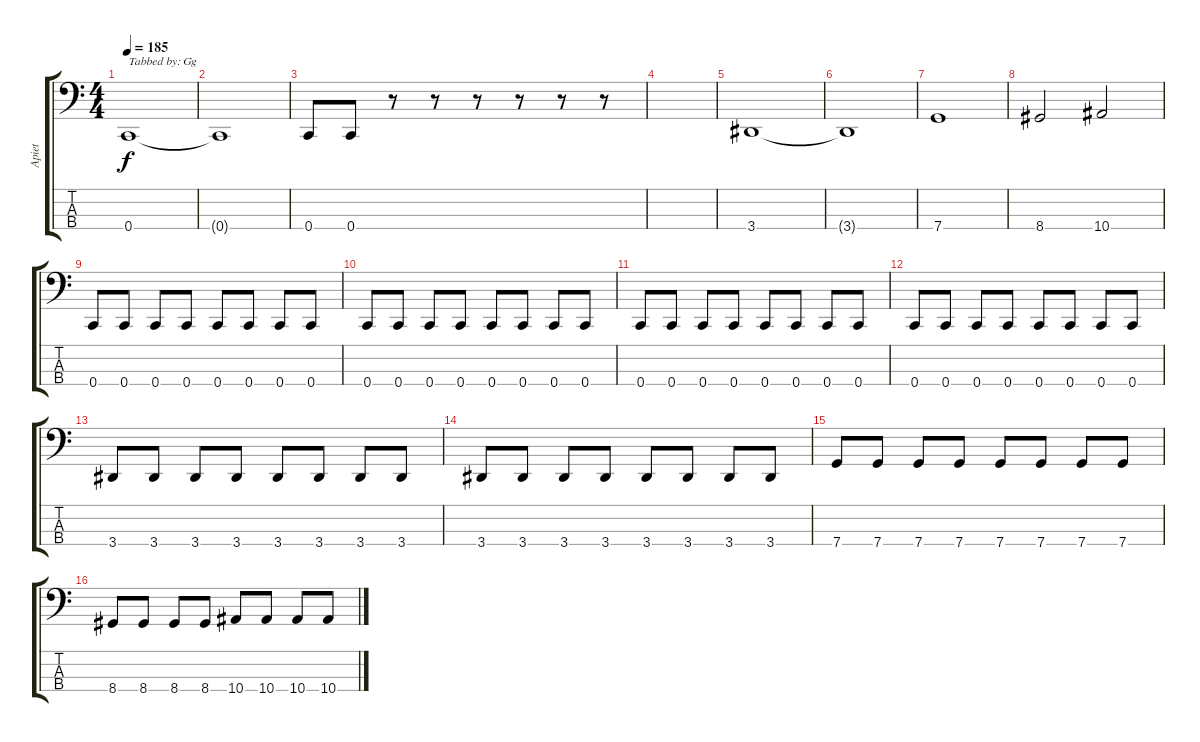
\track ("Apiet" "Apiet") {instrument electricbasspick}
\staff {score tabs}
\tuning (F2 C2 G1 C1) {hide}
\ts (4 4)
\tempo 185
\clef f4
\ks c
0.4.1{txt "Tabbed by: Gg" dy f instrument electricbasspick} |
0.4{t}.1 |
0.4.8 0.4.8 r.8 r.8 r.8 r.8 r.8 r.8 |
|
3.4.1 |
3.4{t}.1 |
7.4.1 |
8.4.2 10.4.2 |
0.4.8 0.4.8 0.4.8 0.4.8 0.4.8 0.4.8 0.4.8 0.4.8 |
0.4.8 0.4.8 0.4.8 0.4.8 0.4.8 0.4.8 0.4.8 0.4.8 |
0.4.8 0.4.8 0.4.8 0.4.8 0.4.8 0.4.8 0.4.8 0.4.8 |
0.4.8 0.4.8 0.4.8 0.4.8 0.4.8 0.4.8 0.4.8 0.4.8 |
3.4.8 3.4.8 3.4.8 3.4.8 3.4.8 3.4.8 3.4.8 3.4.8 |
3.4.8 3.4.8 3.4.8 3.4.8 3.4.8 3.4.8 3.4.8 3.4.8 |
7.4.8 7.4.8 7.4.8 7.4.8 7.4.8 7.4.8 7.4.8 7.4.8 |
8.4.8 8.4.8 8.4.8 8.4.8 10.4.8 10.4.8 10.4.8 10.4.8
